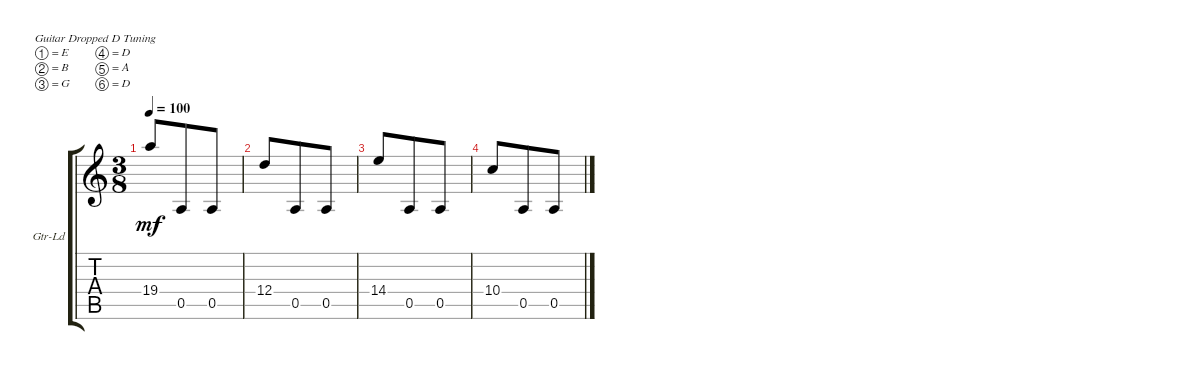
\defaultSystemsLayout 4
\bracketExtendMode groupsimilarinstruments
\firstSystemTrackNameOrientation horizontal
\otherSystemsTrackNameOrientation horizontal
\track ("Guitar Lead (Riff's Core)" "Gtr-Ld") {instrument electricguitarclean}
\staff {score tabs}
\tuning (E4 B3 G3 D3 A2 D2)
\ts (3 8)
\tempo 100
\clef g2
\ks aminor
19.4.8{dy mf} 0.5.8 0.5.8 |
12.4.8 0.5.8 0.5.8 |
14.4.8 0.5.8 0.5.8 |
10.4.8 0.5.8 0.5.8
